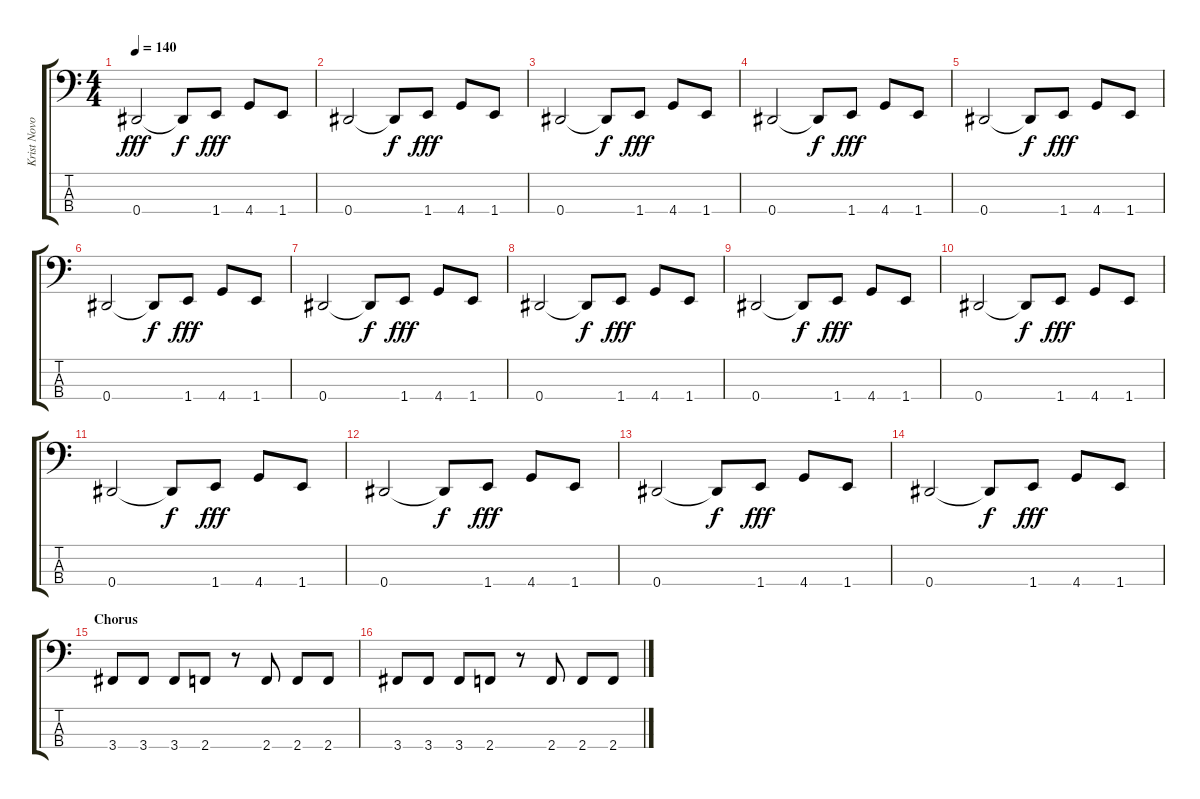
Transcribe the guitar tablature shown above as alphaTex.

\track ("Krist Novoselic" "Krist Novo") {instrument electricbassfinger}
\staff {score tabs}
\tuning (Gb2 Db2 Ab1 Eb1) {hide}
\ts (4 4)
\tempo 140
\clef f4
\ks c
0.4.2{dy fff} 0.4{t}.8{dy f} 1.4.8{dy fff} 4.4.8 1.4.8 |
0.4.2 0.4{t}.8{dy f} 1.4.8{dy fff} 4.4.8 1.4.8 |
0.4.2 0.4{t}.8{dy f} 1.4.8{dy fff} 4.4.8 1.4.8 |
0.4.2 0.4{t}.8{dy f} 1.4.8{dy fff} 4.4.8 1.4.8 |
0.4.2 0.4{t}.8{dy f} 1.4.8{dy fff} 4.4.8 1.4.8 |
0.4.2 0.4{t}.8{dy f} 1.4.8{dy fff} 4.4.8 1.4.8 |
0.4.2 0.4{t}.8{dy f} 1.4.8{dy fff} 4.4.8 1.4.8 |
0.4.2 0.4{t}.8{dy f} 1.4.8{dy fff} 4.4.8 1.4.8 |
0.4.2 0.4{t}.8{dy f} 1.4.8{dy fff} 4.4.8 1.4.8 |
0.4.2 0.4{t}.8{dy f} 1.4.8{dy fff} 4.4.8 1.4.8 |
0.4.2 0.4{t}.8{dy f} 1.4.8{dy fff} 4.4.8 1.4.8 |
0.4.2 0.4{t}.8{dy f} 1.4.8{dy fff} 4.4.8 1.4.8 |
0.4.2 0.4{t}.8{dy f} 1.4.8{dy fff} 4.4.8 1.4.8 |
0.4.2 0.4{t}.8{dy f} 1.4.8{dy fff} 4.4.8 1.4.8 |
\section ("" "Chorus")
3.4.8 3.4.8 3.4.8 2.4.8 r.8 2.4.8 2.4.8 2.4.8 |
3.4.8 3.4.8 3.4.8 2.4.8 r.8 2.4.8 2.4.8 2.4.8
